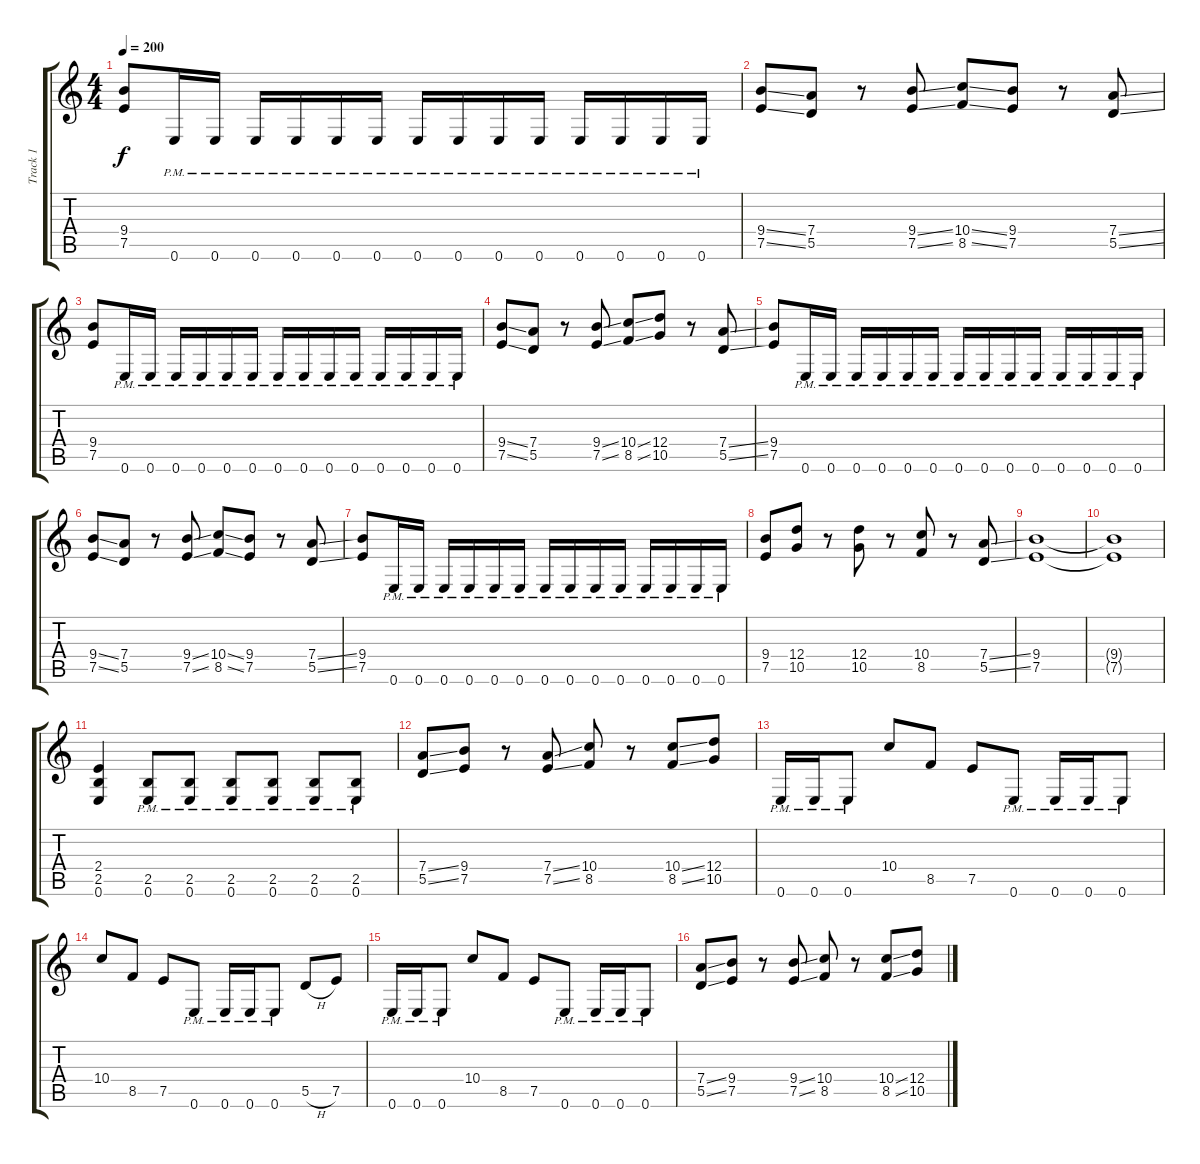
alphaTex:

\track ("Track 1" "Track 1") {instrument distortionguitar}
\staff {score tabs}
\tuning (E4 B3 G3 D3 A2 E2) {hide}
\ts (4 4)
\tempo 200
\clef g2
\ks c
(9.4 7.5).8{dy f} 0.6{pm}.16 0.6{pm}.16 0.6{pm}.16 0.6{pm}.16 0.6{pm}.16 0.6{pm}.16 0.6{pm}.16 0.6{pm}.16 0.6{pm}.16 0.6{pm}.16 0.6{pm}.16 0.6{pm}.16 0.6{pm}.16 0.6{pm}.16 |
(9.4{ss} 7.5{ss}).8 (7.4 5.5).8 r.8 (9.4{ss} 7.5{ss}).8 (10.4{ss} 8.5{ss}).8 (9.4 7.5).8 r.8 (7.4{ss} 5.5{ss}).8 |
(9.4 7.5).8 0.6{pm}.16 0.6{pm}.16 0.6{pm}.16 0.6{pm}.16 0.6{pm}.16 0.6{pm}.16 0.6{pm}.16 0.6{pm}.16 0.6{pm}.16 0.6{pm}.16 0.6{pm}.16 0.6{pm}.16 0.6{pm}.16 0.6{pm}.16 |
(9.4{ss} 7.5{ss}).8 (7.4 5.5).8 r.8 (9.4{ss} 7.5{ss}).8 (10.4{ss} 8.5{ss}).8 (12.4 10.5).8 r.8 (7.4{ss} 5.5{ss}).8 |
(9.4 7.5).8 0.6{pm}.16 0.6{pm}.16 0.6{pm}.16 0.6{pm}.16 0.6{pm}.16 0.6{pm}.16 0.6{pm}.16 0.6{pm}.16 0.6{pm}.16 0.6{pm}.16 0.6{pm}.16 0.6{pm}.16 0.6{pm}.16 0.6{pm}.16 |
(9.4{ss} 7.5{ss}).8 (7.4 5.5).8 r.8 (9.4{ss} 7.5{ss}).8 (10.4{ss} 8.5{ss}).8 (9.4 7.5).8 r.8 (7.4{ss} 5.5{ss}).8 |
(9.4 7.5).8 0.6{pm}.16 0.6{pm}.16 0.6{pm}.16 0.6{pm}.16 0.6{pm}.16 0.6{pm}.16 0.6{pm}.16 0.6{pm}.16 0.6{pm}.16 0.6{pm}.16 0.6{pm}.16 0.6{pm}.16 0.6{pm}.16 0.6{pm}.16 |
(9.4 7.5).8 (12.4 10.5).8 r.8 (12.4 10.5).8 r.8 (10.4 8.5).8 r.8 (7.4{ss} 5.5{ss}).8 |
(9.4 7.5).1 |
(9.4{t} 7.5{t}).1 |
(2.4 2.5 0.6).4 (2.5{pm} 0.6).8 (2.5{pm} 0.6).8 (2.5{pm} 0.6).8 (2.5{pm} 0.6).8 (2.5{pm} 0.6).8 (2.5{pm} 0.6).8 |
(7.4{ss} 5.5{ss}).8 (9.4 7.5).8 r.8 (7.4{ss} 7.5{ss}).8 (10.4 8.5).8 r.8 (10.4{ss} 8.5{ss}).8 (12.4 10.5).8 |
0.6{pm}.16 0.6{pm}.16 0.6{pm}.8 10.4.8 8.5.8 7.5.8 0.6{pm}.8 0.6{pm}.16 0.6{pm}.16 0.6{pm}.8 |
10.4.8 8.5.8 7.5.8 0.6{pm}.8 0.6{pm}.16 0.6{pm}.16 0.6{pm}.8 5.5{h}.8 7.5.8 |
0.6{pm}.16 0.6{pm}.16 0.6{pm}.8 10.4.8 8.5.8 7.5.8 0.6{pm}.8 0.6{pm}.16 0.6{pm}.16 0.6{pm}.8 |
(7.4{ss} 5.5{ss}).8 (9.4 7.5).8 r.8 (9.4{ss} 7.5{ss}).8 (10.4 8.5).8 r.8 (10.4{ss} 8.5{ss}).8 (12.4 10.5).8
